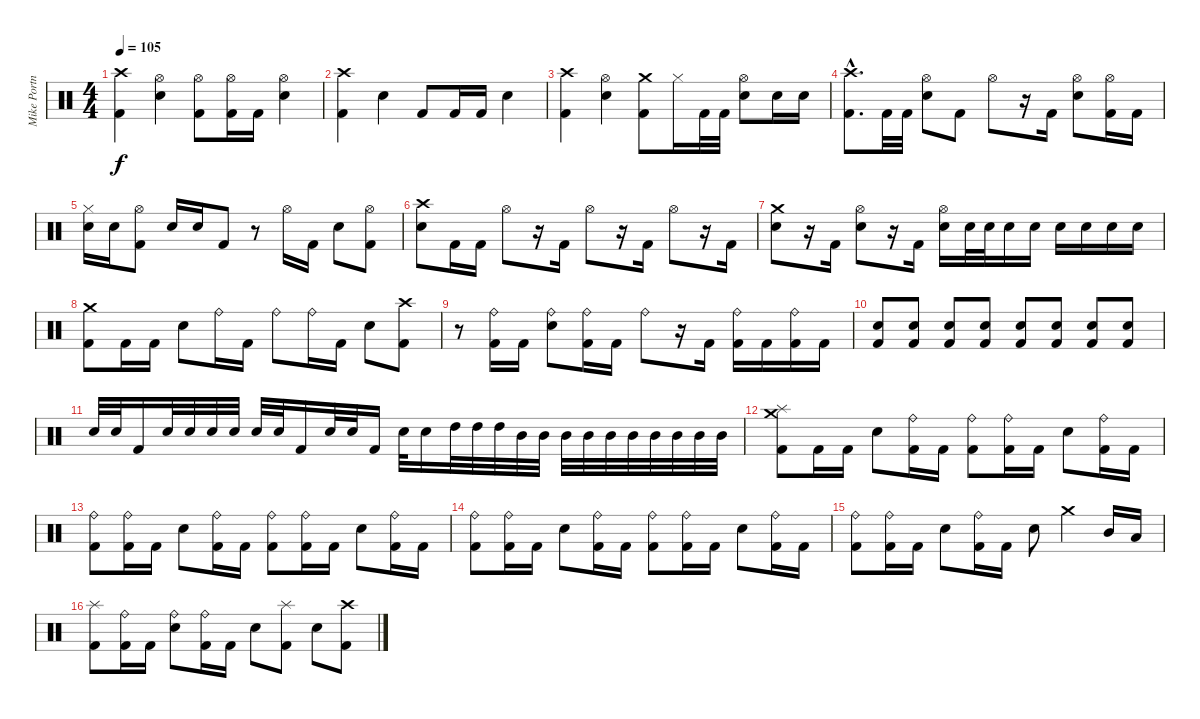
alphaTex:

\track ("Mike Portnoy" "Mike Portn") {instrument percussion}
\staff {score}
\articulation defaults
\ts (4 4)
\tempo 105
\clef neutral
\ks c
("Crash high (hit)" "Kick (hit) 2").4{dy f} ("Hi-Hat (open)" "Electric Snare (hit)").4 ("Hi-Hat (open)" "Kick (hit) 2").8 ("Hi-Hat (open)" "Kick (hit) 2").16 "Kick (hit) 2".16 ("Hi-Hat (open)" "Electric Snare (hit)").4 |
("Crash high (hit)" "Kick (hit) 2").4 "Electric Snare (hit)".4 "Kick (hit) 2".8 "Kick (hit) 2".16 "Kick (hit) 2".16 "Electric Snare (hit)".4 |
("Crash high (hit)" "Kick (hit) 2").4 ("Hi-Hat (open)" "Electric Snare (hit)").4 ("Crash medium (hit)" "Kick (hit) 2").8 "Hi-Hat (closed)".16 "Kick (hit) 2".32 "Kick (hit) 2".32 ("Hi-Hat (open)" "Electric Snare (hit)").8 "Electric Snare (hit)".16 "Electric Snare (hit)".16 |
("Crash high (hit)"{hac} "Kick (hit) 2"{hac}).8{d} "Kick (hit) 2".32 "Kick (hit) 2".32 ("Hi-Hat (open)" "Electric Snare (hit)").8 "Kick (hit) 2".8 "Hi-Hat (open)".8 r.16 "Kick (hit) 2".16 ("Hi-Hat (open)" "Electric Snare (hit)").8 ("Hi-Hat (open)" "Kick (hit) 2").16 "Kick (hit) 2".16 |
("Hi-Hat (closed)" "Electric Snare (hit)").16 "Electric Snare (hit)".16 ("Hi-Hat (open)" "Kick (hit) 2").8 "Electric Snare (hit)".16 "Electric Snare (hit)".16 "Kick (hit) 2".8 r.8 "Hi-Hat (open)".16 "Kick (hit) 2".16 "Electric Snare (hit)".8 ("Hi-Hat (open)" "Kick (hit) 2").8 |
("Crash high (hit)" "Electric Snare (hit)").8 "Kick (hit) 2".16 "Kick (hit) 2".16 "Hi-Hat (open)".8 r.16 "Kick (hit) 2".16 "Hi-Hat (open)".8 r.16 "Kick (hit) 2".16 "Hi-Hat (open)".8 r.16 "Kick (hit) 2".16 |
("Crash medium (hit)" "Electric Snare (hit)").8 r.16 "Kick (hit) 2".16 ("Hi-Hat (open)" "Electric Snare (hit)").8 r.16 "Kick (hit) 2".16 ("Hi-Hat (open)" "Electric Snare (hit)").16 "Electric Snare (hit)".32 "Electric Snare (hit)".32 "Electric Snare (hit)".16 "Electric Snare (hit)".16 "Electric Snare (hit)".16 "Electric Snare (hit)".16 "Electric Snare (hit)".16 "Electric Snare (hit)".16 |
("Crash medium (hit)" "Kick (hit) 2").8 "Kick (hit) 2".16 "Kick (hit) 2".16 "Electric Snare (hit)".8 "Ride (bell)".16 "Kick (hit) 2".16 "Ride (bell)".8 "Ride (bell)".16 "Kick (hit) 2".16 "Electric Snare (hit)".8 ("Crash high (hit)" "Kick (hit) 2").8 |
r.8 ("Ride (bell)" "Kick (hit) 2").16 "Kick (hit) 2".16 ("Ride (bell)" "Electric Snare (hit)").8 ("Ride (bell)" "Kick (hit) 2").16 "Kick (hit) 2".16 "Ride (bell)".8 r.16 "Kick (hit) 2".16 ("Ride (bell)" "Kick (hit) 2").16 "Kick (hit) 2".16 ("Ride (bell)" "Kick (hit) 2").16 "Kick (hit) 2".16 |
("Electric Snare (hit)" "Kick (hit) 2").8 ("Electric Snare (hit)" "Kick (hit) 2").8 ("Electric Snare (hit)" "Kick (hit) 2").8 ("Electric Snare (hit)" "Kick (hit) 2").8 ("Electric Snare (hit)" "Kick (hit) 2").8 ("Electric Snare (hit)" "Kick (hit) 2").8 ("Electric Snare (hit)" "Kick (hit) 2").8 ("Electric Snare (hit)" "Kick (hit) 2").8 |
"Electric Snare (hit)".32 "Electric Snare (hit)".32 "Kick (hit) 2".16 "Electric Snare (hit)".32 "Electric Snare (hit)".32 "Electric Snare (hit)".32 "Electric Snare (hit)".32 "Electric Snare (hit)".32 "Electric Snare (hit)".32 "Kick (hit) 2".16 "Electric Snare (hit)".32 "Electric Snare (hit)".32 "Kick (hit) 2".16 "Electric Snare (hit)".32 "Electric Snare (hit)".16 "High Tom (hit)".32 "High Tom (hit)".32 "High Tom (hit)".32 "Mid Tom (hit)".32 "Mid Tom (hit)".32 "Mid Tom (hit)".32 "Mid Tom (hit)".32 "Mid Tom (hit)".32 "Mid Tom (hit)".32 "Mid Tom (hit)".32 "Mid Tom (hit)".32 "Mid Tom (hit)".32 "Mid Tom (hit)".32 |
("Crash medium (hit)" "Splash (hit)" "Kick (hit) 2").8 "Kick (hit) 2".16 "Kick (hit) 2".16 "Electric Snare (hit)".8 ("Ride (bell)" "Kick (hit) 2").16 "Kick (hit) 2".16 ("Ride (bell)" "Kick (hit) 2").8 ("Ride (bell)" "Kick (hit) 2").16 "Kick (hit) 2".16 "Electric Snare (hit)".8 ("Ride (bell)" "Kick (hit) 2").16 "Kick (hit) 2".16 |
("Ride (bell)" "Kick (hit) 2").8 ("Ride (bell)" "Kick (hit) 2").16 "Kick (hit) 2".16 "Electric Snare (hit)".8 ("Ride (bell)" "Kick (hit) 2").16 "Kick (hit) 2".16 ("Ride (bell)" "Kick (hit) 2").8 ("Ride (bell)" "Kick (hit) 2").16 "Kick (hit) 2".16 "Electric Snare (hit)".8 ("Ride (bell)" "Kick (hit) 2").16 "Kick (hit) 2".16 |
("Ride (bell)" "Kick (hit) 2").8 ("Ride (bell)" "Kick (hit) 2").16 "Kick (hit) 2".16 "Electric Snare (hit)".8 ("Ride (bell)" "Kick (hit) 2").16 "Kick (hit) 2".16 ("Ride (bell)" "Kick (hit) 2").8 ("Ride (bell)" "Kick (hit) 2").16 "Kick (hit) 2".16 "Electric Snare (hit)".8 ("Ride (bell)" "Kick (hit) 2").16 "Kick (hit) 2".16 |
("Ride (bell)" "Kick (hit) 2").8 ("Ride (bell)" "Kick (hit) 2").16 "Kick (hit) 2".16 "Electric Snare (hit)".8 ("Ride (bell)" "Kick (hit) 2").16 "Kick (hit) 2".16 "Electric Snare (hit)".8 "Crash medium (hit)".4 "Mid Tom (hit)".16 "Low Tom (hit)".16 |
("Splash (hit)" "Kick (hit) 2").8 ("Ride (bell)" "Kick (hit) 2").16 "Kick (hit) 2".16 ("Ride (bell)" "Electric Snare (hit)").8 ("Ride (bell)" "Kick (hit) 2").16 "Kick (hit) 2".16 "Electric Snare (hit)".8 ("Splash (hit)" "Kick (hit) 2").8 "Electric Snare (hit)".8 ("Crash high (hit)" "Kick (hit) 2").8
